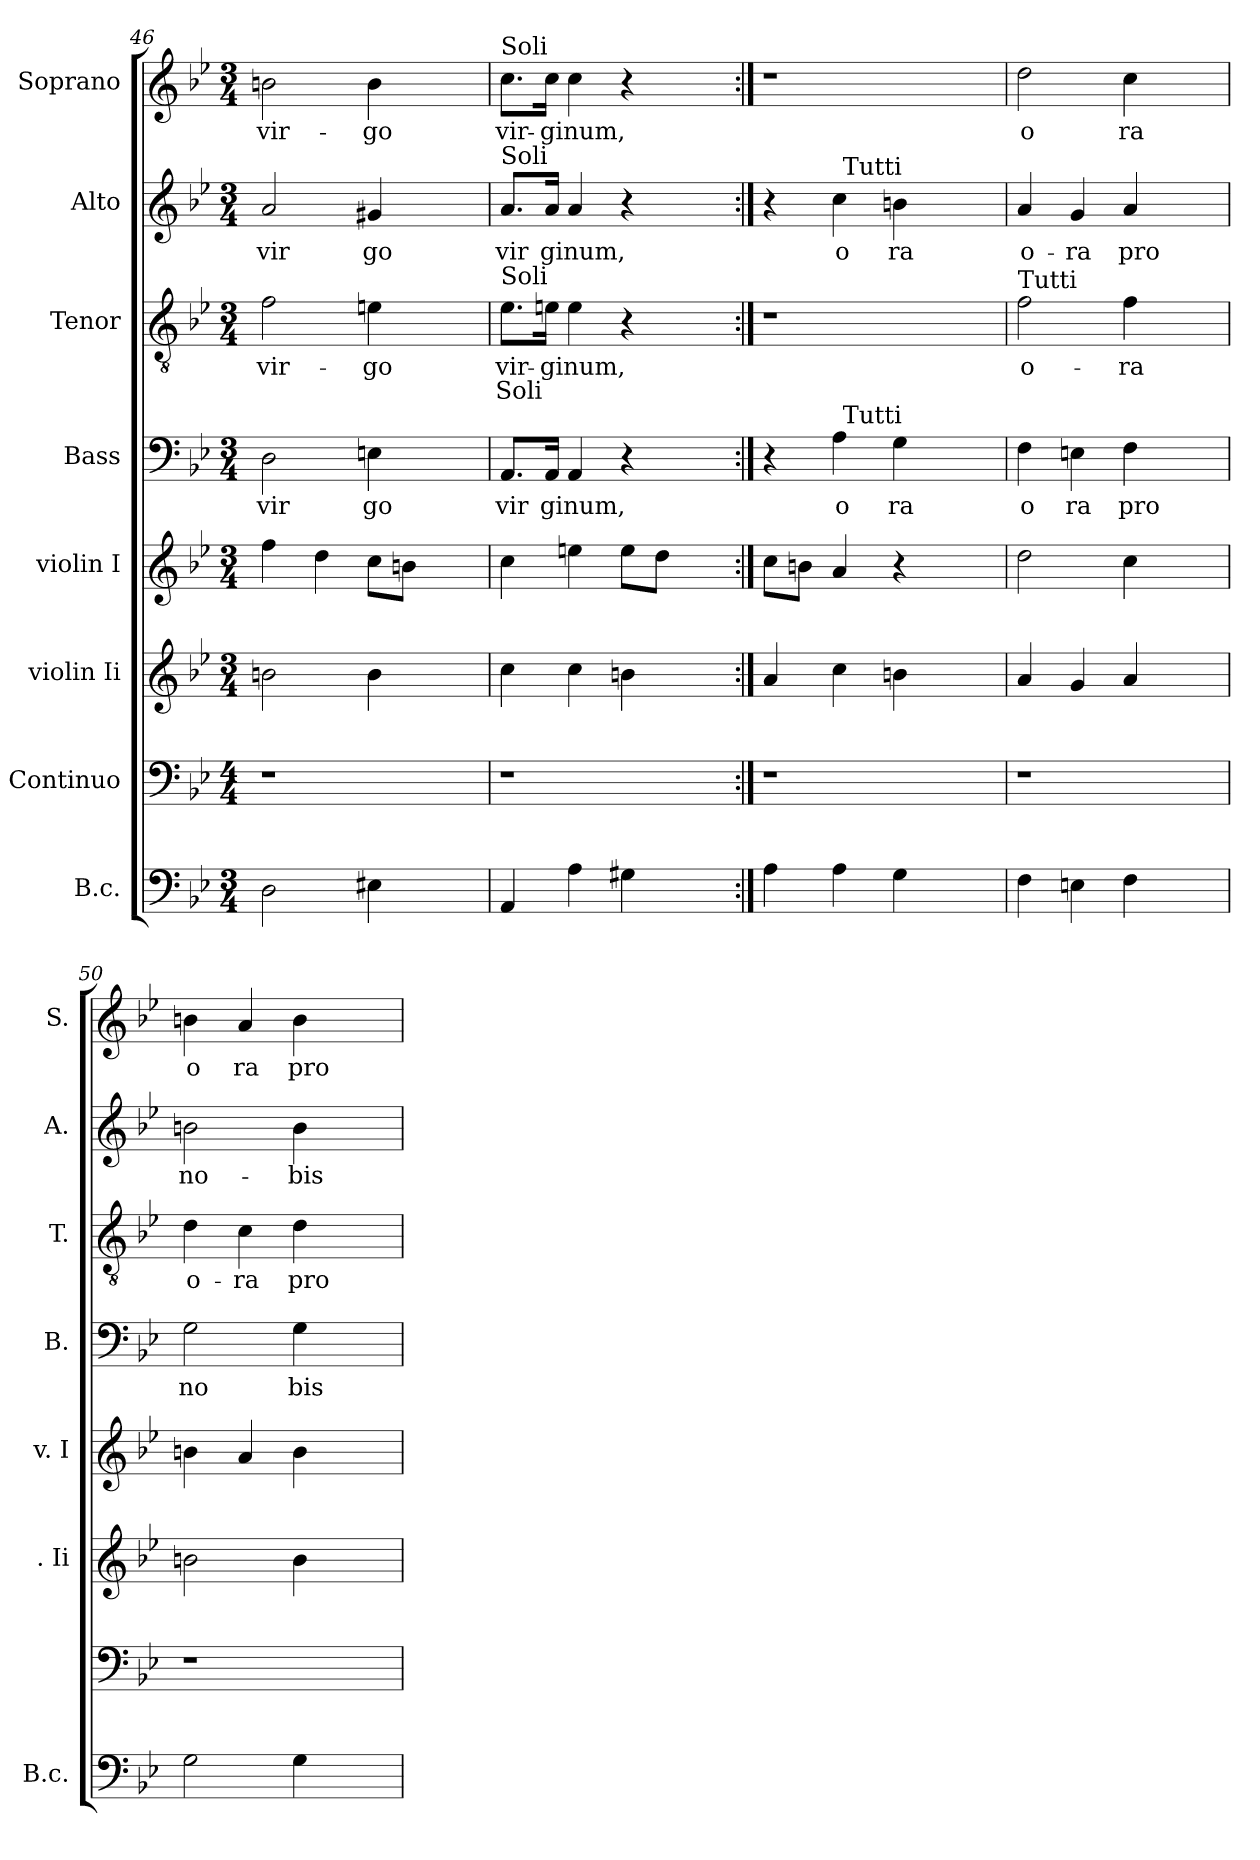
**kern	**kern	**kern	**kern	**kern	**text	**kern	**text	**text	**kern	**text	**kern	**text
*part8	*part7	*part6	*part5	*part4	*part4	*part3	*part3	*part3	*part2	*part2	*part1	*part1
*staff8	*staff7	*staff6	*staff5	*staff4	*staff4	*staff3	*staff3	*staff3	*staff2	*staff2	*staff1	*staff1
*I"B.c.	*I"Continuo	*I"violin Ii	*I"violin I	*I"Bass	*	*I"Tenor	*	*	*I"Alto	*	*I"Soprano	*
*I'B.c.	*	*I'. Ii	*I'v. I	*I'B.	*	*I'T.	*	*	*I'A.	*	*I'S.	*
*clefF4	*clefF4	*clefG2	*clefG2	*clefF4	*	*clefGv2	*	*	*clefG2	*	*clefG2	*
*k[b-e-]	*k[b-e-]	*k[b-e-]	*k[b-e-]	*k[b-e-]	*	*k[b-e-]	*	*	*k[b-e-]	*	*k[b-e-]	*
*B-:	*B-:	*B-:	*B-:	*B-:	*	*B-:	*	*	*B-:	*	*B-:	*
*M3/4	*M4/4	*M3/4	*M3/4	*M3/4	*	*M3/4	*	*	*M3/4	*	*M3/4	*
=46	=46	=46	=46	=46	=46	=46	=46	=46	=46	=46	=46	=46
!	!	!	!	!	!LO:LY:b:cj	!	!LO:LY:b:cj	!	!	!LO:LY:b:cj	!	!LO:LY:b:cj
2D<\	1r	2bn\	4ff\	2D\	vir	2f\	vir-	.	2a/	vir	2bn\	vir-
.	.	.	4dd\	.	.	.	.	.	.	.	.	.
!	!	!	!	!	!LO:LY:b:cj	!	!LO:LY:b:cj	!	!	!LO:LY:b:cj	!	!LO:LY:b:cj
4E#\	.	4b\	8cc\L	4En\	go	4en\	-go	.	4g#X/	go	4b\	-go
.	.	.	8bn\J	.	.	.	.	.	.	.	.	.
4ryy	.	4ryy	4ryy	4ryy	.	4ryy	.	.	4ryy	.	4ryy	.
=47	=47	=47	=47	=47	=47	=47	=47	=47	=47	=47	=47	=47
!	!	!	!	!	!	!	!	!	!	!	!LO:TX:a:t=Soli	!
!	!	!	!	!	!	!	!	!	!LO:TX:a:t=Soli	!	!	!
!	!	!	!	!	!	!LO:TX:a:t=Soli	!	!	!	!	!	!
!	!	!	!	!	!LO:LY:b:cj	!	!LO:LY:b:cj	!LO:LY:b	!	!LO:LY:b:cj	!	!LO:LY:b:cj
4AA/	1r	4cc\	4cc\	8.AA/L	vir	8.e-\L	vir-	-Soli	8.a/L	vir	8.cc\L	vir-
!	!	!	!	!	!LO:LY:b	!	!LO:LY:b	!	!	!LO:LY:b	!	!LO:LY:b
.	.	.	.	16AA/Jk	ginum,	16en\Jk	ginum,	.	16a/Jk	ginum,	16cc\Jk	-ginum,
4A\	.	4cc\	4een\	4AA/	.	4e\	.	.	4a/	.	4cc\	.
4G#X\	.	4bn\	8ee\L	4r	.	4r	.	.	4r	.	4r	.
.	.	.	8dd\J	.	.	.	.	.	.	.	.	.
4ryy	.	4ryy	4ryy	4ryy	.	4ryy	.	.	4ryy	.	4ryy	.
=48:|!	=48:|!	=48:|!	=48:|!	=48:|!	=48:|!	=48:|!	=48:|!	=48:|!	=48:|!	=48:|!	=48:|!	=48:|!
!	!	!	!	!	!	!LO:N:vis=1	!	!	!	!	!LO:N:vis=1	!
*	*	*	*	*^	*	*	*	*	*^	*	*	*
4A\	1r	4a/	8cc\L	4r	4ryy	.	2.r	.	.	4r	4ryy	.	2.r	.
.	.	.	8bn\J	.	.	.	.	.	.	.	.	.	.	.
!	!	!	!	!	!	!LO:LY:b:cj	!	!	!	!	!	!LO:LY:b:cj	!	!
4A\	.	4cc\	4a/	4A\	64ryy	o	.	.	.	4cc\	64ryy	o	.	.
!	!	!	!	!	!	!	!	!	!	!	!LO:TX:a:t=Tutti	!	!	!
!	!	!	!	!	!LO:TX:a:t=Tutti	!	!	!	!	!	!	!	!	!
.	.	.	.	.	2ryy	.	.	.	.	.	2ryy	.	.	.
!	!	!	!	!	!	!LO:LY:b:cj	!	!	!	!	!	!LO:LY:b:cj	!	!
4G\	.	4bn\	4r	4G\	.	ra	.	.	.	4bn\	.	ra	.	.
4ryy	.	4ryy	4ryy	4ryy	.	.	4ryy	.	.	4ryy	.	.	4ryy	.
.	.	.	.	.	8...ryy	.	.	.	.	.	8...ryy	.	.	.
!!LO:PB:g=z
=49	=49	=49	=49	=49	=49	=49	=49	=49	=49	=49	=49	=49	=49	=49
!	!	!	!	!	!	!	!LO:TX:a:t=Tutti	!	!	!	!	!	!	!
!	!	!	!	!	!	!LO:LY:b:cj	!	!LO:LY:b:cj	!	!	!	!LO:LY:b:cj	!	!LO:LY:b:cj
*	*	*	*	*v	*v	*	*	*	*	*v	*v	*	*	*
4F<\	1r	4a/	2dd\	4F\	o	2f\	o-	.	4a/	o-	2dd\	o
!	!	!	!	!	!LO:LY:b:cj	!	!	!	!	!LO:LY:b:cj	!	!
4En\	.	4g/	.	4En\	ra	.	.	.	4g/	-ra	.	.
!	!	!	!	!	!LO:LY:b:cj	!	!LO:LY:b:cj	!	!	!LO:LY:b:cj	!	!LO:LY:b:cj
4F<\	.	4a/	4cc\	4F\	pro	4f\	-ra	.	4a/	pro	4cc\	ra
4ryy	.	4ryy	4ryy	4ryy	.	4ryy	.	.	4ryy	.	4ryy	.
=50	=50	=50	=50	=50	=50	=50	=50	=50	=50	=50	=50	=50
!	!	!	!	!	!LO:LY:b:cj	!	!LO:LY:b:cj	!	!	!LO:LY:b:cj	!	!LO:LY:b:cj
2G\	1r	2bn\	4bn\	2G\	no	4d\	o-	.	2bn\	no-	4bn\	o
!	!	!	!	!	!	!	!LO:LY:b:cj	!	!	!	!	!LO:LY:b:cj
.	.	.	4a/	.	.	4c\	-ra	.	.	.	4a/	ra
!	!	!	!	!	!LO:LY:b:cj	!	!LO:LY:b:cj	!	!	!LO:LY:b:cj	!	!LO:LY:b:cj
4G\	.	4b\	4b\	4G\	bis	4d\	pro	.	4b\	-bis	4b\	pro
4ryy	.	4ryy	4ryy	4ryy	.	4ryy	.	.	4ryy	.	4ryy	.
=	=	=	=	=	=	=	=	=	=	=	=	=
*-	*-	*-	*-	*-	*-	*-	*-	*-	*-	*-	*-	*-
